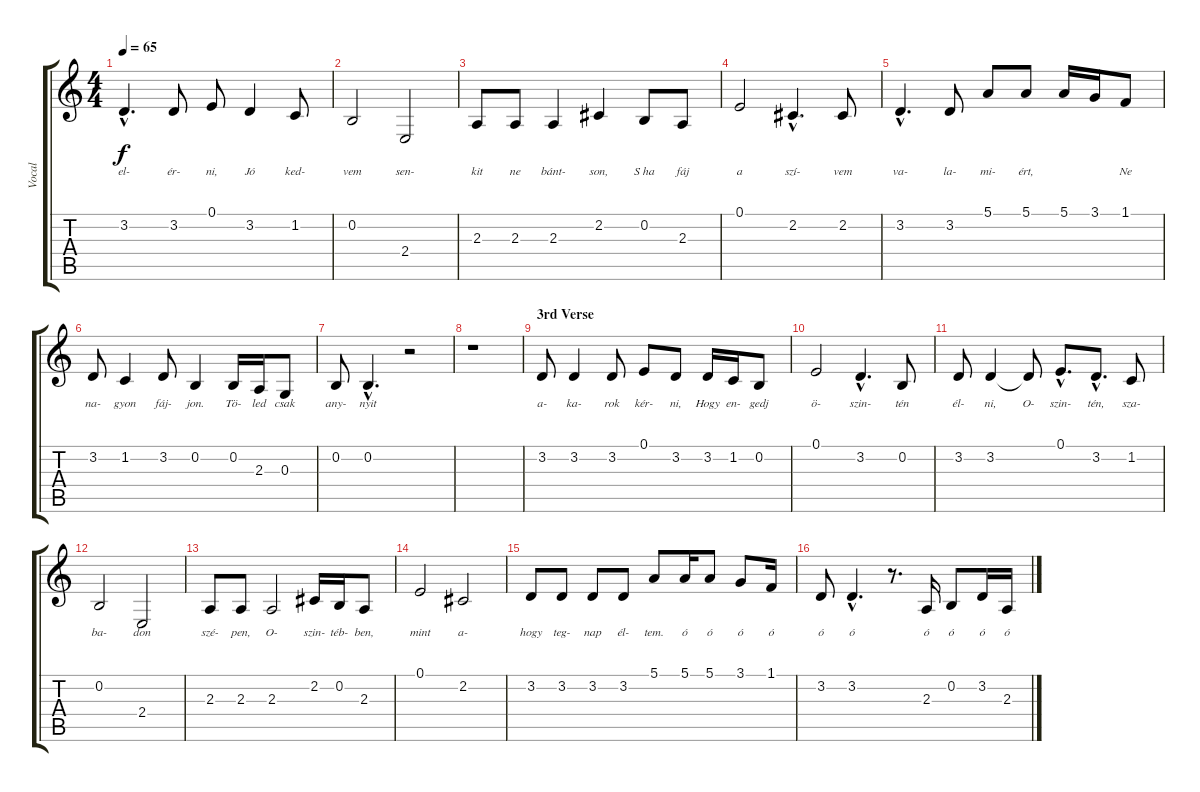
\track ("Vocal" "Vocal") {instrument flute}
\staff {score tabs}
\tuning (E4 B3 G3 D3 A2 E2) {hide}
\ts (4 4)
\tempo 65
\clef g2
\ks c
3.2{hac}.4{d lyrics (0 "el-") lyrics (1 "") lyrics (2 "") lyrics (3 "") lyrics (4 "") dy f} 3.2.8{lyrics (0 "ér-") lyrics (1 "") lyrics (2 "") lyrics (3 "") lyrics (4 "")} 0.1.8{lyrics (0 "ni,") lyrics (1 "") lyrics (2 "") lyrics (3 "") lyrics (4 "")} 3.2.4{lyrics (0 "Jó") lyrics (1 "") lyrics (2 "") lyrics (3 "") lyrics (4 "")} 1.2.8{lyrics (0 "ked-") lyrics (1 "") lyrics (2 "") lyrics (3 "") lyrics (4 "")} |
0.2.2{lyrics (0 "vem") lyrics (1 "") lyrics (2 "") lyrics (3 "") lyrics (4 "")} 2.4.2{lyrics (0 "sen-") lyrics (1 "") lyrics (2 "") lyrics (3 "") lyrics (4 "")} |
2.3.8{lyrics (0 "kit") lyrics (1 "") lyrics (2 "") lyrics (3 "") lyrics (4 "")} 2.3.8{lyrics (0 "ne") lyrics (1 "") lyrics (2 "") lyrics (3 "") lyrics (4 "")} 2.3.4{lyrics (0 "bánt-") lyrics (1 "") lyrics (2 "") lyrics (3 "") lyrics (4 "")} 2.2.4{lyrics (0 "son,") lyrics (1 "") lyrics (2 "") lyrics (3 "") lyrics (4 "")} 0.2.8{lyrics (0 "S ha") lyrics (1 "") lyrics (2 "") lyrics (3 "") lyrics (4 "")} 2.3.8{lyrics (0 "fáj") lyrics (1 "") lyrics (2 "") lyrics (3 "") lyrics (4 "")} |
0.1.2{lyrics (0 "a") lyrics (1 "") lyrics (2 "") lyrics (3 "") lyrics (4 "")} 2.2{hac}.4{d lyrics (0 "szí-") lyrics (1 "") lyrics (2 "") lyrics (3 "") lyrics (4 "")} 2.2.8{lyrics (0 "vem") lyrics (1 "") lyrics (2 "") lyrics (3 "") lyrics (4 "")} |
3.2{hac}.4{d lyrics (0 "va-") lyrics (1 "") lyrics (2 "") lyrics (3 "") lyrics (4 "")} 3.2.8{lyrics (0 "la-") lyrics (1 "") lyrics (2 "") lyrics (3 "") lyrics (4 "")} 5.1.8{lyrics (0 "mi-") lyrics (1 "") lyrics (2 "") lyrics (3 "") lyrics (4 "")} 5.1.8{lyrics (0 "ért,") lyrics (1 "") lyrics (2 "") lyrics (3 "") lyrics (4 "")} 5.1.16{lyrics (0 "") lyrics (1 "") lyrics (2 "") lyrics (3 "") lyrics (4 "")} 3.1.16{lyrics (0 "") lyrics (1 "") lyrics (2 "") lyrics (3 "") lyrics (4 "")} 1.1.8{lyrics (0 "Ne") lyrics (1 "") lyrics (2 "") lyrics (3 "") lyrics (4 "")} |
3.2.8{lyrics (0 "na-") lyrics (1 "") lyrics (2 "") lyrics (3 "") lyrics (4 "")} 1.2.4{lyrics (0 "gyon") lyrics (1 "") lyrics (2 "") lyrics (3 "") lyrics (4 "")} 3.2.8{lyrics (0 "fáj-") lyrics (1 "") lyrics (2 "") lyrics (3 "") lyrics (4 "")} 0.2.4{lyrics (0 "jon.") lyrics (1 "") lyrics (2 "") lyrics (3 "") lyrics (4 "")} 0.2.16{lyrics (0 "Tö-") lyrics (1 "") lyrics (2 "") lyrics (3 "") lyrics (4 "")} 2.3.16{lyrics (0 "led") lyrics (1 "") lyrics (2 "") lyrics (3 "") lyrics (4 "")} 0.3.8{lyrics (0 "csak") lyrics (1 "") lyrics (2 "") lyrics (3 "") lyrics (4 "")} |
0.2.8{lyrics (0 "any-") lyrics (1 "") lyrics (2 "") lyrics (3 "") lyrics (4 "")} 0.2{hac}.4{d lyrics (0 "nyit") lyrics (1 "") lyrics (2 "") lyrics (3 "") lyrics (4 "")} r.2 |
r.1 |
\section ("" "3rd Verse")
3.2.8{lyrics (0 "a-") lyrics (1 "") lyrics (2 "") lyrics (3 "") lyrics (4 "")} 3.2.4{lyrics (0 "ka-") lyrics (1 "") lyrics (2 "") lyrics (3 "") lyrics (4 "")} 3.2.8{lyrics (0 "rok") lyrics (1 "") lyrics (2 "") lyrics (3 "") lyrics (4 "")} 0.1.8{lyrics (0 "kér-") lyrics (1 "") lyrics (2 "") lyrics (3 "") lyrics (4 "")} 3.2.8{lyrics (0 "ni,") lyrics (1 "") lyrics (2 "") lyrics (3 "") lyrics (4 "")} 3.2.16{lyrics (0 "Hogy") lyrics (1 "") lyrics (2 "") lyrics (3 "") lyrics (4 "")} 1.2.16{lyrics (0 "en-") lyrics (1 "") lyrics (2 "") lyrics (3 "") lyrics (4 "")} 0.2.8{lyrics (0 "gedj") lyrics (1 "") lyrics (2 "") lyrics (3 "") lyrics (4 "")} |
0.1.2{lyrics (0 "ö-") lyrics (1 "") lyrics (2 "") lyrics (3 "") lyrics (4 "")} 3.2{hac}.4{d lyrics (0 "szin-") lyrics (1 "") lyrics (2 "") lyrics (3 "") lyrics (4 "")} 0.2.8{lyrics (0 "tén") lyrics (1 "") lyrics (2 "") lyrics (3 "") lyrics (4 "")} |
3.2.8{lyrics (0 "él-") lyrics (1 "") lyrics (2 "") lyrics (3 "") lyrics (4 "")} 3.2.4{lyrics (0 "ni,") lyrics (1 "") lyrics (2 "") lyrics (3 "") lyrics (4 "")} 3.2{t}.8{lyrics (0 "O-") lyrics (1 "") lyrics (2 "") lyrics (3 "") lyrics (4 "")} 0.1{hac}.8{d lyrics (0 "szin-") lyrics (1 "") lyrics (2 "") lyrics (3 "") lyrics (4 "")} 3.2{hac}.8{d lyrics (0 "tén,") lyrics (1 "") lyrics (2 "") lyrics (3 "") lyrics (4 "")} 1.2.8{lyrics (0 "sza-") lyrics (1 "") lyrics (2 "") lyrics (3 "") lyrics (4 "")} |
0.2.2{lyrics (0 "ba-") lyrics (1 "") lyrics (2 "") lyrics (3 "") lyrics (4 "")} 2.4.2{lyrics (0 "don") lyrics (1 "") lyrics (2 "") lyrics (3 "") lyrics (4 "")} |
2.3.8{lyrics (0 "szé-") lyrics (1 "") lyrics (2 "") lyrics (3 "") lyrics (4 "")} 2.3.8{lyrics (0 "pen,") lyrics (1 "") lyrics (2 "") lyrics (3 "") lyrics (4 "")} 2.3.2{lyrics (0 "O-") lyrics (1 "") lyrics (2 "") lyrics (3 "") lyrics (4 "")} 2.2.16{lyrics (0 "szin-") lyrics (1 "") lyrics (2 "") lyrics (3 "") lyrics (4 "")} 0.2.16{lyrics (0 "téb-") lyrics (1 "") lyrics (2 "") lyrics (3 "") lyrics (4 "")} 2.3.8{lyrics (0 "ben,") lyrics (1 "") lyrics (2 "") lyrics (3 "") lyrics (4 "")} |
0.1.2{lyrics (0 "mint") lyrics (1 "") lyrics (2 "") lyrics (3 "") lyrics (4 "")} 2.2.2{lyrics (0 "a-") lyrics (1 "") lyrics (2 "") lyrics (3 "") lyrics (4 "")} |
3.2.8{lyrics (0 "hogy") lyrics (1 "") lyrics (2 "") lyrics (3 "") lyrics (4 "")} 3.2.8{lyrics (0 "teg-") lyrics (1 "") lyrics (2 "") lyrics (3 "") lyrics (4 "")} 3.2.8{lyrics (0 "nap") lyrics (1 "") lyrics (2 "") lyrics (3 "") lyrics (4 "")} 3.2.8{lyrics (0 "él-") lyrics (1 "") lyrics (2 "") lyrics (3 "") lyrics (4 "")} 5.1.8{lyrics (0 "tem.") lyrics (1 "") lyrics (2 "") lyrics (3 "") lyrics (4 "")} 5.1.16{lyrics (0 "ó") lyrics (1 "") lyrics (2 "") lyrics (3 "") lyrics (4 "")} 5.1.8{lyrics (0 "ó") lyrics (1 "") lyrics (2 "") lyrics (3 "") lyrics (4 "")} 3.1.8{lyrics (0 "ó") lyrics (1 "") lyrics (2 "") lyrics (3 "") lyrics (4 "")} 1.1.16{lyrics (0 "ó") lyrics (1 "") lyrics (2 "") lyrics (3 "") lyrics (4 "")} |
3.2.8{lyrics (0 "ó") lyrics (1 "") lyrics (2 "") lyrics (3 "") lyrics (4 "")} 3.2{hac}.4{d lyrics (0 "ó") lyrics (1 "") lyrics (2 "") lyrics (3 "") lyrics (4 "")} r.8{d} 2.3.16{lyrics (0 "ó") lyrics (1 "") lyrics (2 "") lyrics (3 "") lyrics (4 "")} 0.2.8{lyrics (0 "ó") lyrics (1 "") lyrics (2 "") lyrics (3 "") lyrics (4 "")} 3.2.16{lyrics (0 "ó") lyrics (1 "") lyrics (2 "") lyrics (3 "") lyrics (4 "")} 2.3.16{lyrics (0 "ó") lyrics (1 "") lyrics (2 "") lyrics (3 "") lyrics (4 "")}
